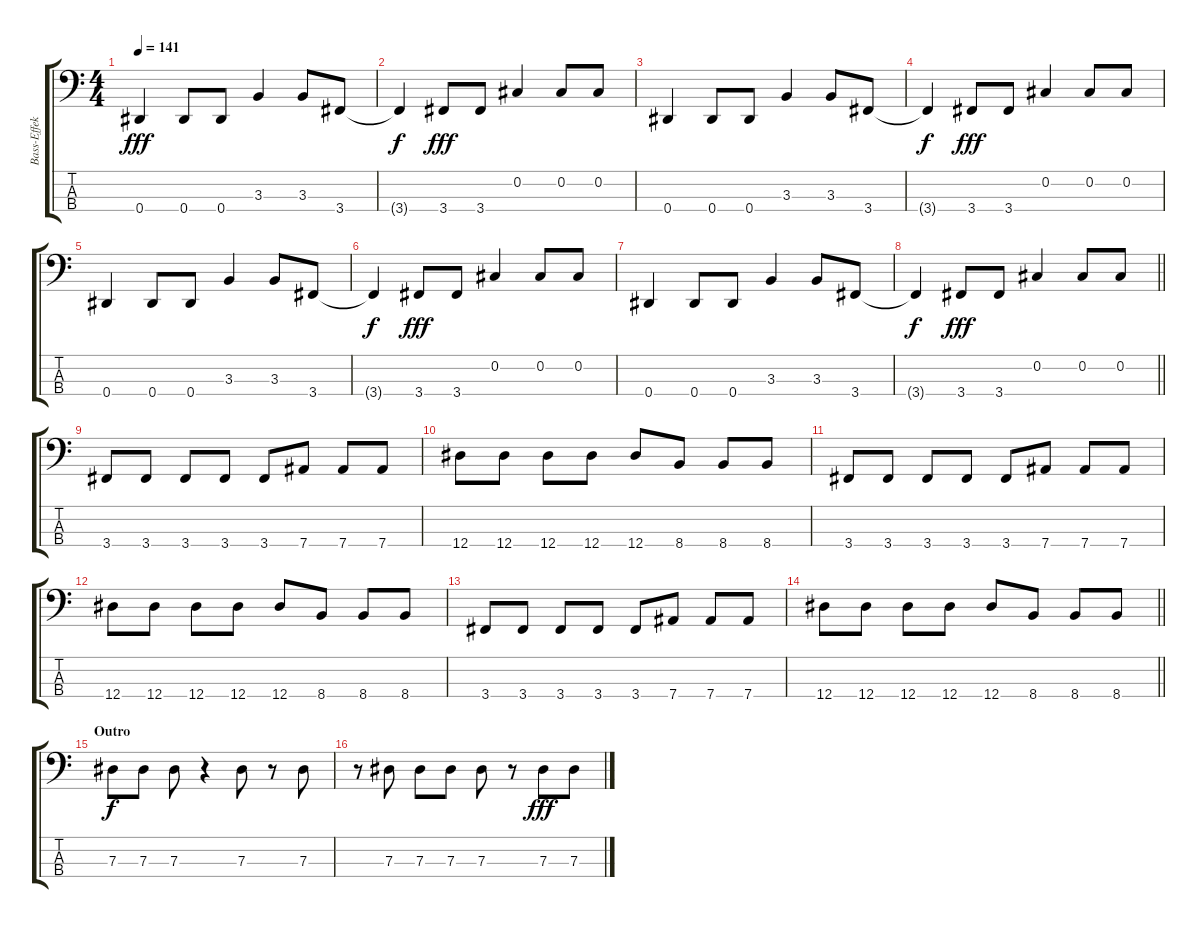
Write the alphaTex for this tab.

\track ("Bass-Effekt" "Bass-Effek") {instrument distortionguitar}
\staff {score tabs}
\tuning (Gb2 Db2 Ab1 Eb1) {hide}
\ts (4 4)
\tempo 141
\clef f4
\ks c
0.4.4{dy fff} 0.4.8 0.4.8 3.3.4 3.3.8 3.4.8 |
3.4{t}.4{dy f} 3.4.8{dy fff} 3.4.8 0.2.4 0.2.8 0.2.8 |
0.4.4 0.4.8 0.4.8 3.3.4 3.3.8 3.4.8 |
3.4{t}.4{dy f} 3.4.8{dy fff} 3.4.8 0.2.4 0.2.8 0.2.8 |
0.4.4 0.4.8 0.4.8 3.3.4 3.3.8 3.4.8 |
3.4{t}.4{dy f} 3.4.8{dy fff} 3.4.8 0.2.4 0.2.8 0.2.8 |
0.4.4 0.4.8 0.4.8 3.3.4 3.3.8 3.4.8 |
\barLineRight lightlight
3.4{t}.4{dy f} 3.4.8{dy fff} 3.4.8 0.2.4 0.2.8 0.2.8 |
3.4.8 3.4.8 3.4.8 3.4.8 3.4.8 7.4.8 7.4.8 7.4.8 |
12.4.8 12.4.8 12.4.8 12.4.8 12.4.8 8.4.8 8.4.8 8.4.8 |
3.4.8 3.4.8 3.4.8 3.4.8 3.4.8 7.4.8 7.4.8 7.4.8 |
12.4.8 12.4.8 12.4.8 12.4.8 12.4.8 8.4.8 8.4.8 8.4.8 |
3.4.8 3.4.8 3.4.8 3.4.8 3.4.8 7.4.8 7.4.8 7.4.8 |
\barLineRight lightlight
12.4.8 12.4.8 12.4.8 12.4.8 12.4.8 8.4.8 8.4.8 8.4.8 |
\section ("" "Outro")
7.3.8{dy f} 7.3.8 7.3.8 r.4 7.3.8 r.8 7.3.8 |
r.8 7.3.8 7.3.8 7.3.8 7.3.8 r.8 7.3.8{dy fff} 7.3.8
